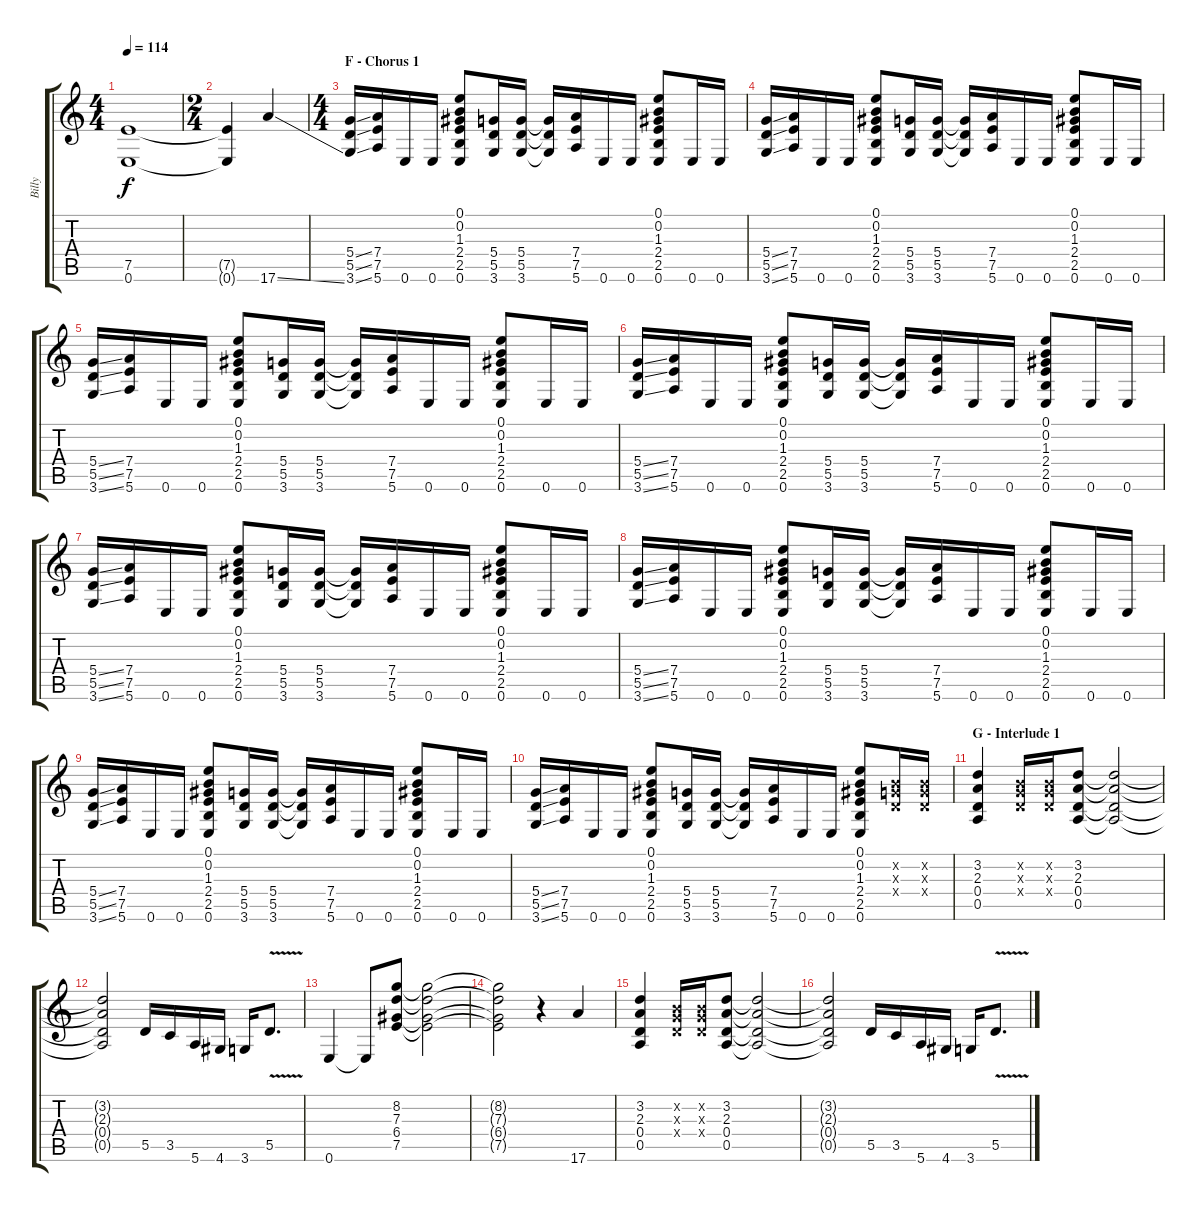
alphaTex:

\track ("Billy" "Billy") {instrument overdrivenguitar}
\staff {score tabs}
\tuning (E4 B3 G3 D3 A2 E2) {hide}
\ts (4 4)
\tempo 114
\clef g2
\ks c
(7.5 0.6).1{dy f} |
\ts (2 4)
(7.5{t} 0.6{t}).4 17.6{ss}.4 |
\ts (4 4)
\section ("" "F - Chorus 1")
(5.4{ss} 5.5{ss} 3.6{ss}).16 (7.4 7.5 5.6).16 0.6.16 0.6.16 (0.1 0.2 1.3 2.4 2.5 0.6).8 (5.4 5.5 3.6).16 (5.4 5.5 3.6).16 (5.4{t} 5.5{t} 3.6{t}).16 (7.4 7.5 5.6).16 0.6.16 0.6.16 (0.1 0.2 1.3 2.4 2.5 0.6).8 0.6.16 0.6.16 |
(5.4{ss} 5.5{ss} 3.6{ss}).16 (7.4 7.5 5.6).16 0.6.16 0.6.16 (0.1 0.2 1.3 2.4 2.5 0.6).8 (5.4 5.5 3.6).16 (5.4 5.5 3.6).16 (5.4{t} 5.5{t} 3.6{t}).16 (7.4 7.5 5.6).16 0.6.16 0.6.16 (0.1 0.2 1.3 2.4 2.5 0.6).8 0.6.16 0.6.16 |
(5.4{ss} 5.5{ss} 3.6{ss}).16 (7.4 7.5 5.6).16 0.6.16 0.6.16 (0.1 0.2 1.3 2.4 2.5 0.6).8 (5.4 5.5 3.6).16 (5.4 5.5 3.6).16 (5.4{t} 5.5{t} 3.6{t}).16 (7.4 7.5 5.6).16 0.6.16 0.6.16 (0.1 0.2 1.3 2.4 2.5 0.6).8 0.6.16 0.6.16 |
(5.4{ss} 5.5{ss} 3.6{ss}).16 (7.4 7.5 5.6).16 0.6.16 0.6.16 (0.1 0.2 1.3 2.4 2.5 0.6).8 (5.4 5.5 3.6).16 (5.4 5.5 3.6).16 (5.4{t} 5.5{t} 3.6{t}).16 (7.4 7.5 5.6).16 0.6.16 0.6.16 (0.1 0.2 1.3 2.4 2.5 0.6).8 0.6.16 0.6.16 |
(5.4{ss} 5.5{ss} 3.6{ss}).16 (7.4 7.5 5.6).16 0.6.16 0.6.16 (0.1 0.2 1.3 2.4 2.5 0.6).8 (5.4 5.5 3.6).16 (5.4 5.5 3.6).16 (5.4{t} 5.5{t} 3.6{t}).16 (7.4 7.5 5.6).16 0.6.16 0.6.16 (0.1 0.2 1.3 2.4 2.5 0.6).8 0.6.16 0.6.16 |
(5.4{ss} 5.5{ss} 3.6{ss}).16 (7.4 7.5 5.6).16 0.6.16 0.6.16 (0.1 0.2 1.3 2.4 2.5 0.6).8 (5.4 5.5 3.6).16 (5.4 5.5 3.6).16 (5.4{t} 5.5{t} 3.6{t}).16 (7.4 7.5 5.6).16 0.6.16 0.6.16 (0.1 0.2 1.3 2.4 2.5 0.6).8 0.6.16 0.6.16 |
(5.4{ss} 5.5{ss} 3.6{ss}).16 (7.4 7.5 5.6).16 0.6.16 0.6.16 (0.1 0.2 1.3 2.4 2.5 0.6).8 (5.4 5.5 3.6).16 (5.4 5.5 3.6).16 (5.4{t} 5.5{t} 3.6{t}).16 (7.4 7.5 5.6).16 0.6.16 0.6.16 (0.1 0.2 1.3 2.4 2.5 0.6).8 0.6.16 0.6.16 |
(5.4{ss} 5.5{ss} 3.6{ss}).16 (7.4 7.5 5.6).16 0.6.16 0.6.16 (0.1 0.2 1.3 2.4 2.5 0.6).8 (5.4 5.5 3.6).16 (5.4 5.5 3.6).16 (5.4{t} 5.5{t} 3.6{t}).16 (7.4 7.5 5.6).16 0.6.16 0.6.16 (0.1 0.2 1.3 2.4 2.5 0.6).8 (0.2{x} 0.3{x} 0.4{x}).16 (0.2{x} 0.3{x} 0.4{x}).16 |
\section ("" "G - Interlude 1")
(3.2 2.3 0.4 0.5).4 (0.2{x} 0.3{x} 0.4{x}).16 (0.2{x} 0.3{x} 0.4{x}).16 (3.2 2.3 0.4 0.5).8 (3.2{t} 2.3{t} 0.4{t} 0.5{t}).2 |
(3.2{t} 2.3{t} 0.4{t} 0.5{t}).2 5.5.16 3.5.16 5.6.16 4.6.16 3.6.16 5.5{v}.8{d} |
0.6.4 0.6{t}.8 (8.2 7.3 6.4 7.5).8 (8.2{t} 7.3{t} 6.4{t} 7.5{t}).2 |
(8.2{t} 7.3{t} 6.4{t} 7.5{t}).2 r.4 17.6.4 |
(3.2 2.3 0.4 0.5).4 (0.2{x} 0.3{x} 0.4{x}).16 (0.2{x} 0.3{x} 0.4{x}).16 (3.2 2.3 0.4 0.5).8 (3.2{t} 2.3{t} 0.4{t} 0.5{t}).2 |
(3.2{t} 2.3{t} 0.4{t} 0.5{t}).2 5.5.16 3.5.16 5.6.16 4.6.16 3.6.16 5.5{v}.8{d}
